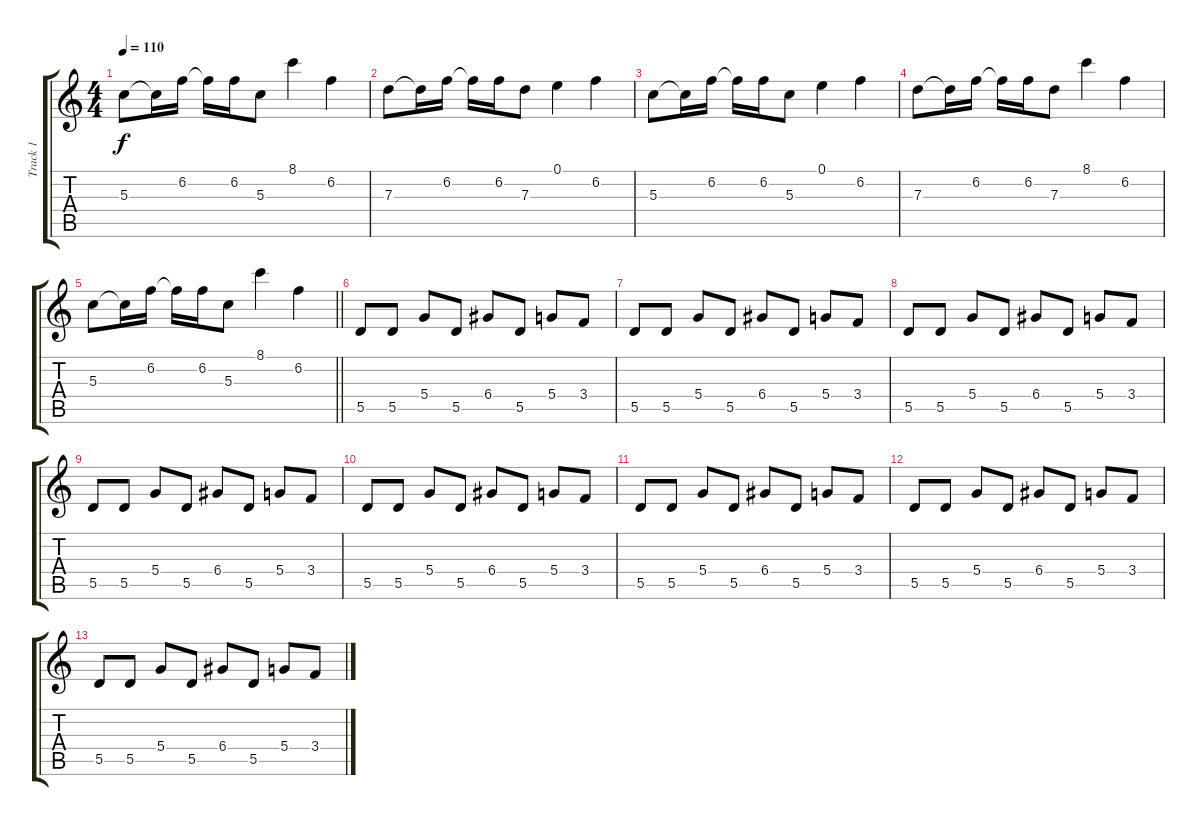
\track ("Track 1" "Track 1") {instrument electricguitarjazz}
\staff {score tabs}
\tuning (E4 B3 G3 D3 A2 E2) {hide}
\ts (4 4)
\tempo 110
\clef g2
\ks c
5.3.8{dy f} 5.3{t}.16 6.2.16 6.2{t}.16 6.2.16 5.3.8 8.1.4 6.2.4 |
7.3.8 7.3{t}.16 6.2.16 6.2{t}.16 6.2.16 7.3.8 0.1.4 6.2.4 |
5.3.8 5.3{t}.16 6.2.16 6.2{t}.16 6.2.16 5.3.8 0.1.4 6.2.4 |
7.3.8 7.3{t}.16 6.2.16 6.2{t}.16 6.2.16 7.3.8 8.1.4 6.2.4 |
\barLineRight lightlight
5.3.8 5.3{t}.16 6.2.16 6.2{t}.16 6.2.16 5.3.8 8.1.4 6.2.4 |
5.5.8 5.5.8 5.4.8 5.5.8 6.4.8 5.5.8 5.4.8 3.4.8 |
5.5.8 5.5.8 5.4.8 5.5.8 6.4.8 5.5.8 5.4.8 3.4.8 |
5.5.8 5.5.8 5.4.8 5.5.8 6.4.8 5.5.8 5.4.8 3.4.8 |
5.5.8 5.5.8 5.4.8 5.5.8 6.4.8 5.5.8 5.4.8 3.4.8 |
5.5.8 5.5.8 5.4.8 5.5.8 6.4.8 5.5.8 5.4.8 3.4.8 |
5.5.8 5.5.8 5.4.8 5.5.8 6.4.8 5.5.8 5.4.8 3.4.8 |
5.5.8 5.5.8 5.4.8 5.5.8 6.4.8 5.5.8 5.4.8 3.4.8 |
5.5.8 5.5.8 5.4.8 5.5.8 6.4.8 5.5.8 5.4.8 3.4.8
